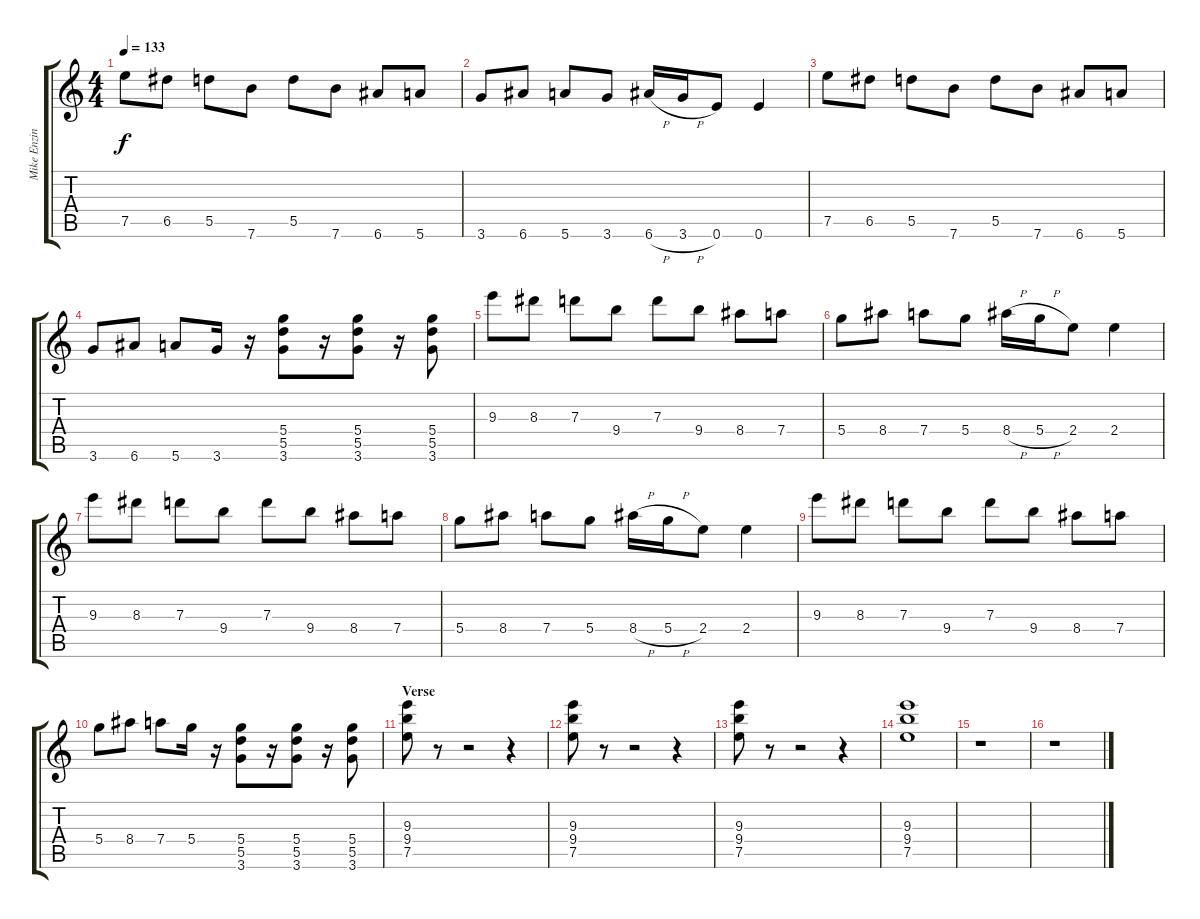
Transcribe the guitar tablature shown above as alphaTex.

\track ("Mike Enzinger" "Mike Enzin") {instrument distortionguitar}
\staff {score tabs}
\tuning (E4 B3 G4 D4 A3 E3) {hide}
\ts (4 4)
\tempo 133
\clef g2
\ks c
7.5.8{dy f} 6.5.8 5.5.8 7.6.8 5.5.8 7.6.8 6.6.8 5.6.8 |
3.6.8 6.6.8 5.6.8 3.6.8 6.6{h}.16 3.6{h}.16 0.6.8 0.6.4 |
7.5.8 6.5.8 5.5.8 7.6.8 5.5.8 7.6.8 6.6.8 5.6.8 |
3.6.8 6.6.8 5.6.8 3.6.16 r.16 (5.4 5.5 3.6).8 r.16 (5.4 5.5 3.6).8 r.16 (5.4 5.5 3.6).8 |
9.3.8 8.3.8 7.3.8 9.4.8 7.3.8 9.4.8 8.4.8 7.4.8 |
5.4.8 8.4.8 7.4.8 5.4.8 8.4{h}.16 5.4{h}.16 2.4.8 2.4.4 |
9.3.8 8.3.8 7.3.8 9.4.8 7.3.8 9.4.8 8.4.8 7.4.8 |
5.4.8 8.4.8 7.4.8 5.4.8 8.4{h}.16 5.4{h}.16 2.4.8 2.4.4 |
9.3.8 8.3.8 7.3.8 9.4.8 7.3.8 9.4.8 8.4.8 7.4.8 |
5.4.8 8.4.8 7.4.8 5.4.16 r.16 (5.4 5.5 3.6).8 r.16 (5.4 5.5 3.6).8 r.16 (5.4 5.5 3.6).8 |
\section ("" "Verse")
(9.3 9.4 7.5).8 r.8 r.2 r.4 |
(9.3 9.4 7.5).8 r.8 r.2 r.4 |
(9.3 9.4 7.5).8 r.8 r.2 r.4 |
(9.3 9.4 7.5).1 |
r.1 |
r.1
